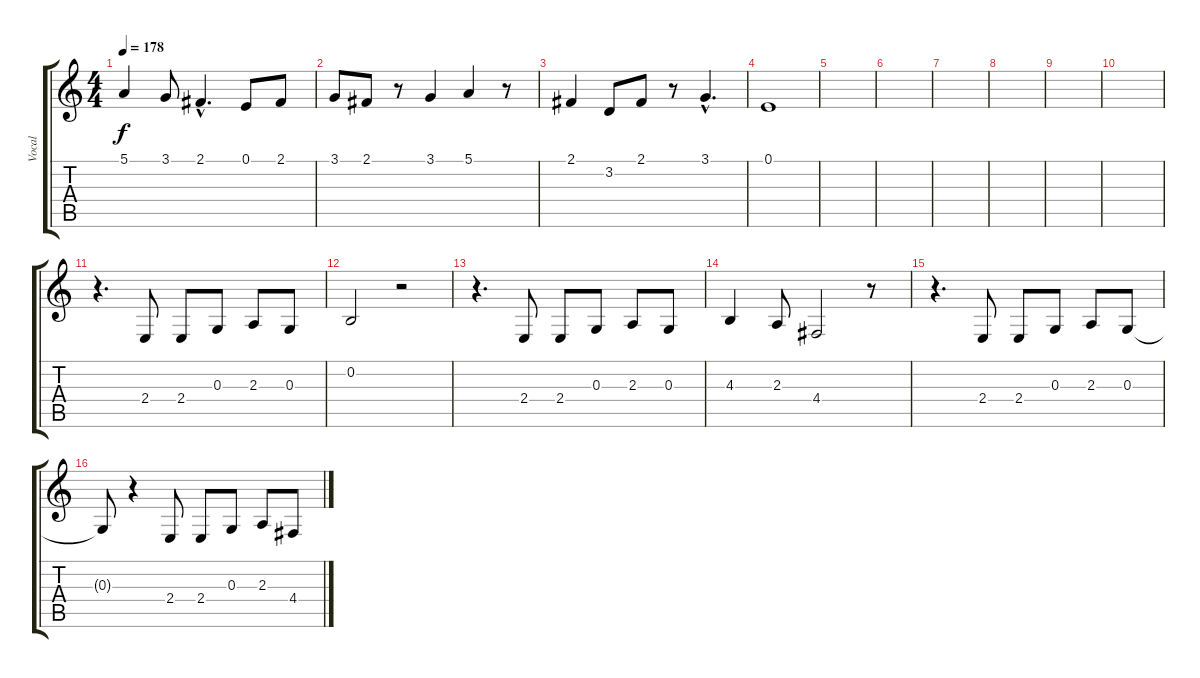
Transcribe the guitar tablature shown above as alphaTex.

\track ("Vocal" "Vocal") {instrument flute}
\staff {score tabs}
\tuning (E4 B3 G3 D3 A2 E2) {hide}
\ts (4 4)
\tempo 178
\clef g2
\ks c
5.1{t}.4{dy f} 3.1.8 2.1{hac}.4{d} 0.1.8 2.1.8 |
3.1.8 2.1.8 r.8 3.1.4 5.1.4 r.8 |
2.1.4 3.2.8 2.1.8 r.8 3.1{hac}.4{d} |
0.1.1 |
|
|
|
|
|
|
r.4{d} 2.4.8 2.4.8 0.3.8 2.3.8 0.3.8 |
0.2.2 r.2 |
r.4{d} 2.4.8 2.4.8 0.3.8 2.3.8 0.3.8 |
4.3.4 2.3.8 4.4.2 r.8 |
r.4{d} 2.4.8 2.4.8 0.3.8 2.3.8 0.3.8 |
0.3{t}.8 r.4 2.4.8 2.4.8 0.3.8 2.3.8 4.4.8
